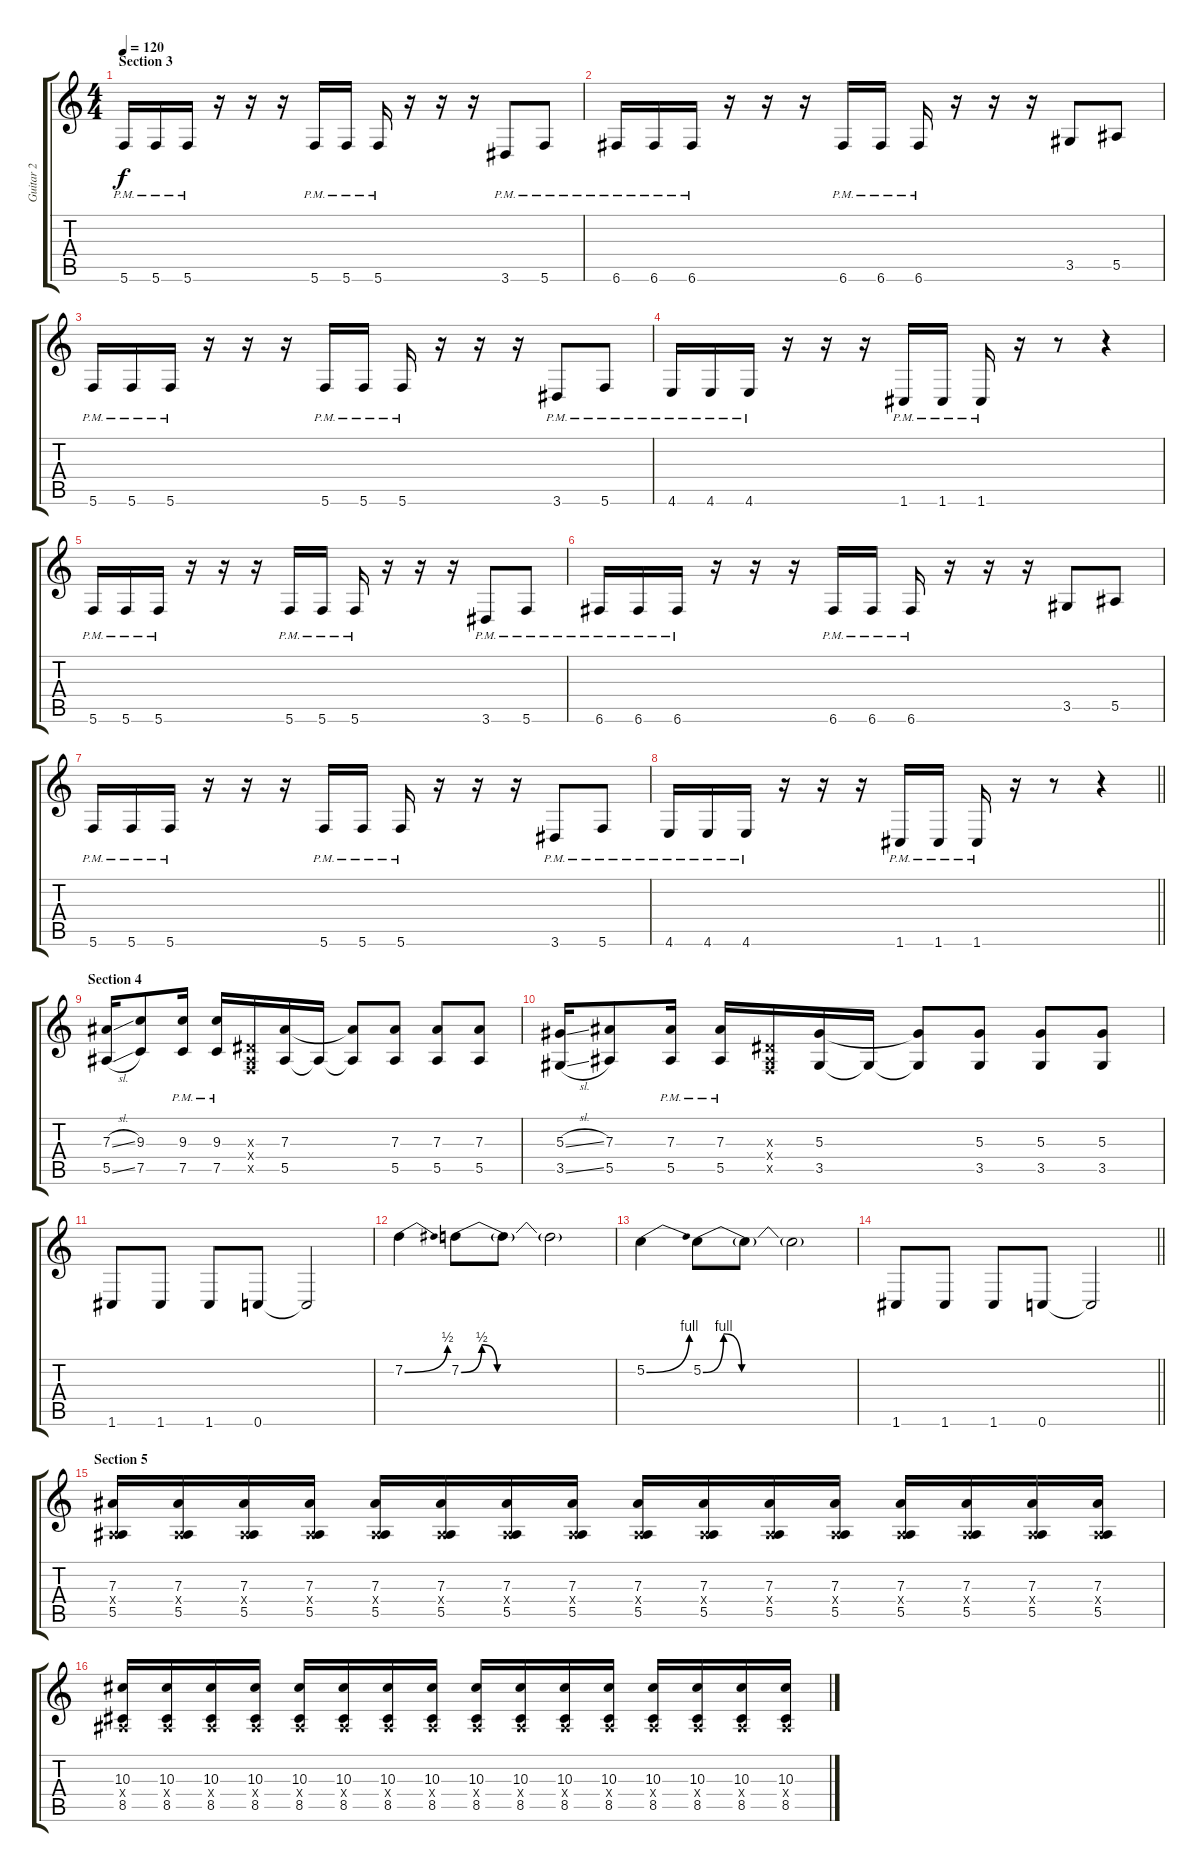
\track ("Guitar 2" "Guitar 2") {instrument distortionguitar}
\staff {score tabs}
\tuning (C4 G3 Eb3 Bb2 F2 C2) {hide}
\ts (4 4)
\section ("" "Section 3")
\tempo 120
\clef g2
\ks c
5.6{pm}.16{dy f} 5.6{pm}.16 5.6{pm}.16 r.16 r.16 r.16 5.6{pm}.16 5.6{pm}.16 5.6{pm}.16 r.16 r.16 r.16 3.6{pm}.8 5.6{pm}.8 |
6.6{pm}.16 6.6{pm}.16 6.6{pm}.16 r.16 r.16 r.16 6.6{pm}.16 6.6{pm}.16 6.6{pm}.16 r.16 r.16 r.16 3.5.8 5.5.8 |
5.6{pm}.16 5.6{pm}.16 5.6{pm}.16 r.16 r.16 r.16 5.6{pm}.16 5.6{pm}.16 5.6{pm}.16 r.16 r.16 r.16 3.6{pm}.8 5.6{pm}.8 |
4.6{pm}.16 4.6{pm}.16 4.6{pm}.16 r.16 r.16 r.16 1.6{pm}.16 1.6{pm}.16 1.6{pm}.16 r.16 r.8 r.4 |
5.6{pm}.16 5.6{pm}.16 5.6{pm}.16 r.16 r.16 r.16 5.6{pm}.16 5.6{pm}.16 5.6{pm}.16 r.16 r.16 r.16 3.6{pm}.8 5.6{pm}.8 |
6.6{pm}.16 6.6{pm}.16 6.6{pm}.16 r.16 r.16 r.16 6.6{pm}.16 6.6{pm}.16 6.6{pm}.16 r.16 r.16 r.16 3.5.8 5.5.8 |
5.6{pm}.16 5.6{pm}.16 5.6{pm}.16 r.16 r.16 r.16 5.6{pm}.16 5.6{pm}.16 5.6{pm}.16 r.16 r.16 r.16 3.6{pm}.8 5.6{pm}.8 |
\barLineRight lightlight
4.6{pm}.16 4.6{pm}.16 4.6{pm}.16 r.16 r.16 r.16 1.6{pm}.16 1.6{pm}.16 1.6{pm}.16 r.16 r.8 r.4 |
\section ("" "Section 4")
(7.3{sl} 5.5{sl}).16 (9.3 7.5).8 (9.3{pm} 7.5{pm}).16 (9.3{pm} 7.5{pm}).16 (0.3{x} 0.4{x} 0.5{x}).16 (7.3 5.5).16 5.5{t}.16 (7.3{t} 5.5{t}).8 (7.3 5.5).8 (7.3 5.5).8 (7.3 5.5).8 |
(5.3{sl} 3.5{sl}).16 (7.3 5.5).8 (7.3{pm} 5.5{pm}).16 (7.3{pm} 5.5{pm}).16 (0.3{x} 0.4{x} 0.5{x}).16 (5.3 3.5).16 3.5{t}.16 (5.3{t} 3.5{t}).8 (5.3 3.5).8 (5.3 3.5).8 (5.3 3.5).8 |
1.6.8 1.6.8 1.6.8 0.6.8 0.6{t}.2 |
7.2{be (bend 0 0 60 2)}.4 7.2{be (custom 0 0 8 2 14 0 60 0)}.8 7.2{t}.8 7.2{t}.2 |
5.2{be (bend 0 0 60 4)}.4 5.2{be (custom 0 0 8 4 15 0 60 0)}.8 5.2{t}.8 5.2{t}.2 |
\barLineRight lightlight
1.6.8 1.6.8 1.6.8 0.6.8 0.6{t}.2 |
\section ("" "Section 5")
(7.3 0.4{x} 5.5).16 (7.3 0.4{x} 5.5).16 (7.3 0.4{x} 5.5).16 (7.3 0.4{x} 5.5).16 (7.3 0.4{x} 5.5).16 (7.3 0.4{x} 5.5).16 (7.3 0.4{x} 5.5).16 (7.3 0.4{x} 5.5).16 (7.3 0.4{x} 5.5).16 (7.3 0.4{x} 5.5).16 (7.3 0.4{x} 5.5).16 (7.3 0.4{x} 5.5).16 (7.3 0.4{x} 5.5).16 (7.3 0.4{x} 5.5).16 (7.3 0.4{x} 5.5).16 (7.3 0.4{x} 5.5).16 |
(10.3 0.4{x} 8.5).16 (10.3 0.4{x} 8.5).16 (10.3 0.4{x} 8.5).16 (10.3 0.4{x} 8.5).16 (10.3 0.4{x} 8.5).16 (10.3 0.4{x} 8.5).16 (10.3 0.4{x} 8.5).16 (10.3 0.4{x} 8.5).16 (10.3 0.4{x} 8.5).16 (10.3 0.4{x} 8.5).16 (10.3 0.4{x} 8.5).16 (10.3 0.4{x} 8.5).16 (10.3 0.4{x} 8.5).16 (10.3 0.4{x} 8.5).16 (10.3 0.4{x} 8.5).16 (10.3 0.4{x} 8.5).16
